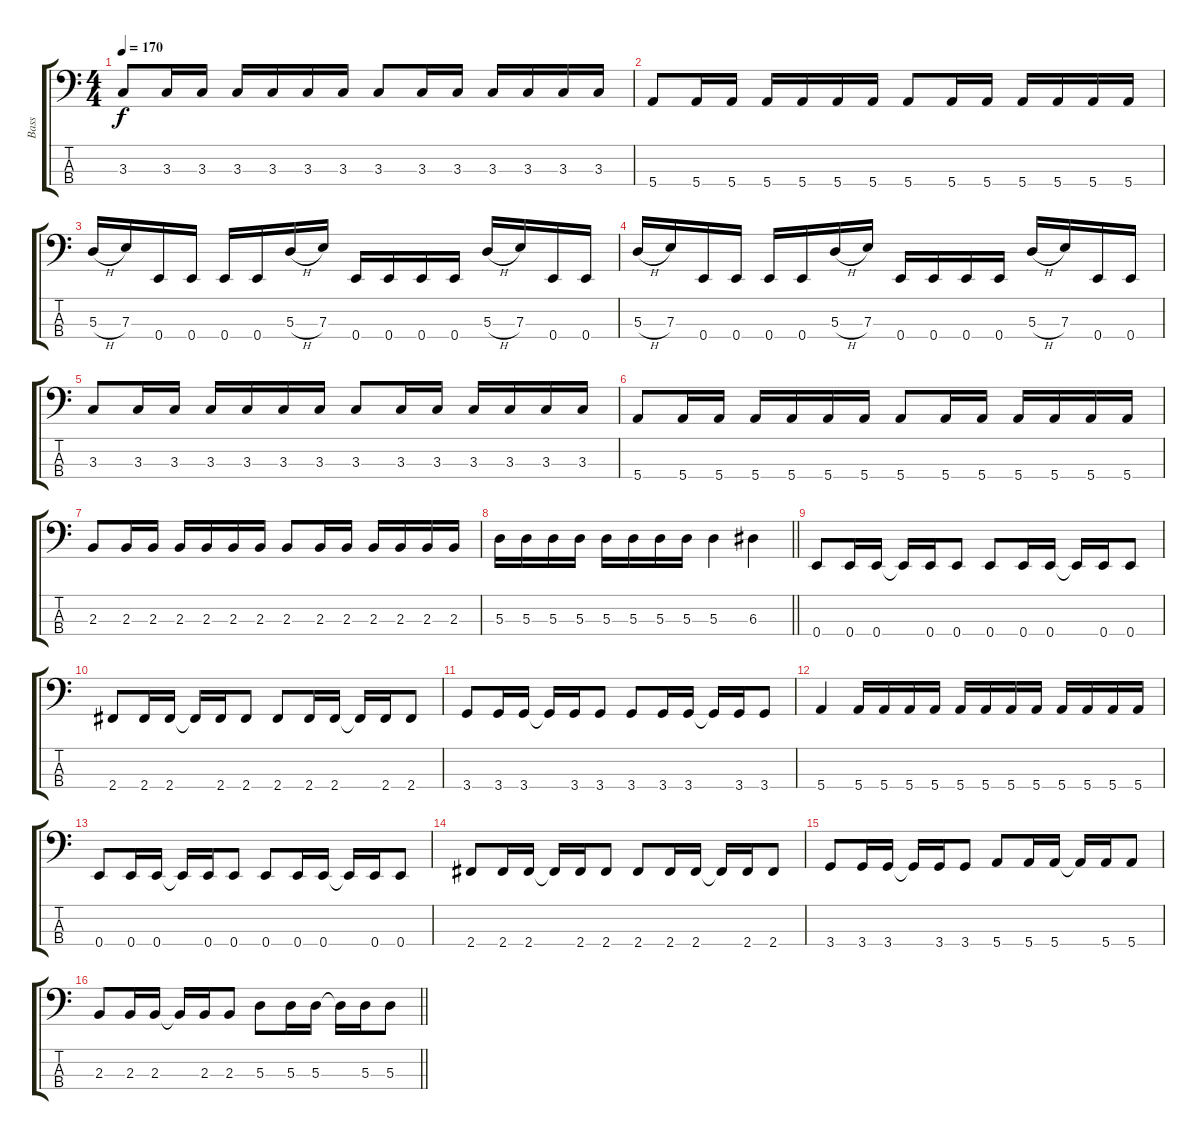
\track ("Bass" "Bass") {instrument electricbasspick}
\staff {score tabs}
\tuning (G2 D2 A1 E1) {hide}
\ts (4 4)
\tempo 170
\clef f4
\ks c
3.3.8{dy f} 3.3.16 3.3.16 3.3.16 3.3.16 3.3.16 3.3.16 3.3.8 3.3.16 3.3.16 3.3.16 3.3.16 3.3.16 3.3.16 |
5.4.8 5.4.16 5.4.16 5.4.16 5.4.16 5.4.16 5.4.16 5.4.8 5.4.16 5.4.16 5.4.16 5.4.16 5.4.16 5.4.16 |
5.3{h}.16 7.3.16 0.4.16 0.4.16 0.4.16 0.4.16 5.3{h}.16 7.3.16 0.4.16 0.4.16 0.4.16 0.4.16 5.3{h}.16 7.3.16 0.4.16 0.4.16 |
5.3{h}.16 7.3.16 0.4.16 0.4.16 0.4.16 0.4.16 5.3{h}.16 7.3.16 0.4.16 0.4.16 0.4.16 0.4.16 5.3{h}.16 7.3.16 0.4.16 0.4.16 |
3.3.8 3.3.16 3.3.16 3.3.16 3.3.16 3.3.16 3.3.16 3.3.8 3.3.16 3.3.16 3.3.16 3.3.16 3.3.16 3.3.16 |
5.4.8 5.4.16 5.4.16 5.4.16 5.4.16 5.4.16 5.4.16 5.4.8 5.4.16 5.4.16 5.4.16 5.4.16 5.4.16 5.4.16 |
2.3.8 2.3.16 2.3.16 2.3.16 2.3.16 2.3.16 2.3.16 2.3.8 2.3.16 2.3.16 2.3.16 2.3.16 2.3.16 2.3.16 |
\barLineRight lightlight
5.3.16 5.3.16 5.3.16 5.3.16 5.3.16 5.3.16 5.3.16 5.3.16 5.3.4 6.3.4 |
0.4.8 0.4.16 0.4.16 0.4{t}.16 0.4.16 0.4.8 0.4.8 0.4.16 0.4.16 0.4{t}.16 0.4.16 0.4.8 |
2.4.8 2.4.16 2.4.16 2.4{t}.16 2.4.16 2.4.8 2.4.8 2.4.16 2.4.16 2.4{t}.16 2.4.16 2.4.8 |
3.4.8 3.4.16 3.4.16 3.4{t}.16 3.4.16 3.4.8 3.4.8 3.4.16 3.4.16 3.4{t}.16 3.4.16 3.4.8 |
5.4.4 5.4.16 5.4.16 5.4.16 5.4.16 5.4.16 5.4.16 5.4.16 5.4.16 5.4.16 5.4.16 5.4.16 5.4.16 |
0.4.8 0.4.16 0.4.16 0.4{t}.16 0.4.16 0.4.8 0.4.8 0.4.16 0.4.16 0.4{t}.16 0.4.16 0.4.8 |
2.4.8 2.4.16 2.4.16 2.4{t}.16 2.4.16 2.4.8 2.4.8 2.4.16 2.4.16 2.4{t}.16 2.4.16 2.4.8 |
3.4.8 3.4.16 3.4.16 3.4{t}.16 3.4.16 3.4.8 5.4.8 5.4.16 5.4.16 5.4{t}.16 5.4.16 5.4.8 |
\barLineRight lightlight
2.3.8 2.3.16 2.3.16 2.3{t}.16 2.3.16 2.3.8 5.3.8 5.3.16 5.3.16 5.3{t}.16 5.3.16 5.3.8
